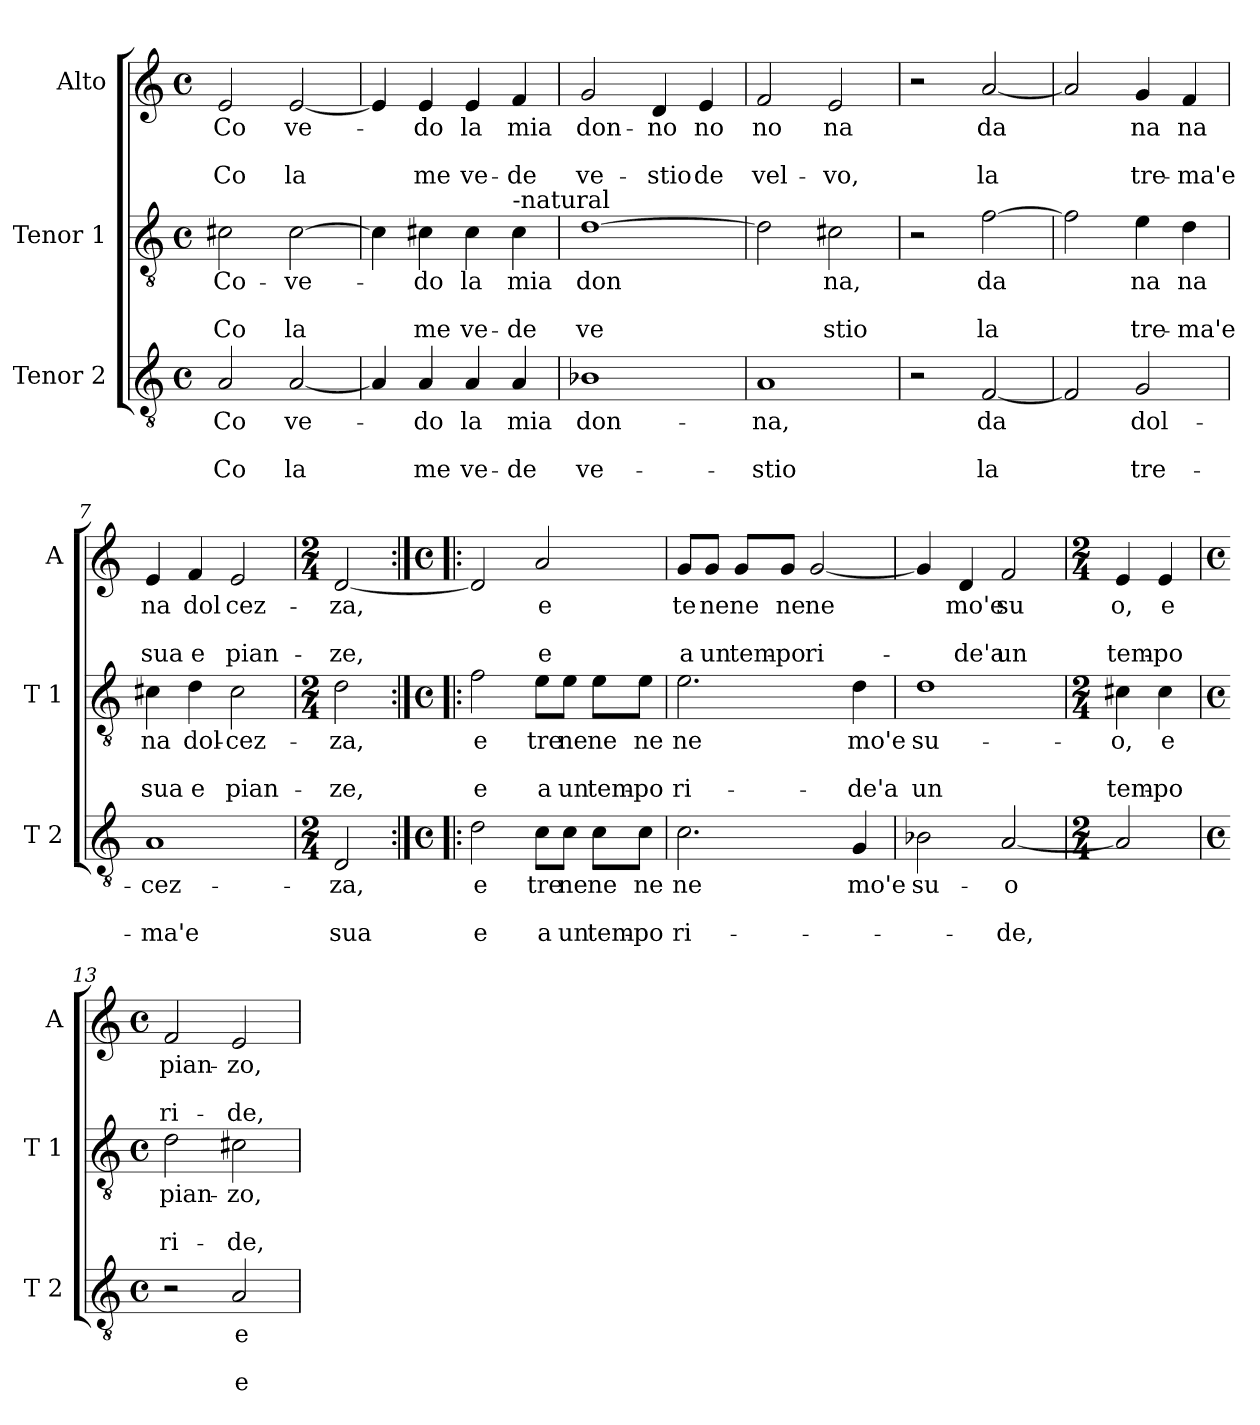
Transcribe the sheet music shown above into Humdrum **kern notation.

**kern	**text	**text	**text	**kern	**text	**text	**text	**kern	**text	**text	**text
*part3	*part3	*part3	*part3	*part2	*part2	*part2	*part2	*part1	*part1	*part1	*part1
*staff3	*staff3	*staff3	*staff3	*staff2	*staff2	*staff2	*staff2	*staff1	*staff1	*staff1	*staff1
*I"Tenor 2	*	*	*	*I"Tenor 1	*	*	*	*I"Alto	*	*	*
*I'T 2	*	*	*	*I'T 1	*	*	*	*I'A	*	*	*
*clefGv2	*	*	*	*clefGv2	*	*	*	*clefG2	*	*	*
*k[]	*	*	*	*k[]	*	*	*	*k[]	*	*	*
*C:	*	*	*	*C:	*	*	*	*C:	*	*	*
*M4/4	*	*	*	*M4/4	*	*	*	*M4/4	*	*	*
*met(c)	*	*	*	*met(c)	*	*	*	*met(c)	*	*	*
=1	=1	=1	=1	=1	=1	=1	=1	=1	=1	=1	=1
!	!LO:LY:b	!	!LO:LY:b	!	!LO:LY:b	!	!LO:LY:b	!	!LO:LY:b	!	!LO:LY:b
2A/	Co	.	Co	2c#X\	Co-	.	Co	2e/	Co	.	Co
!	!LO:LY:b	!	!LO:LY:b	!	!LO:LY:b	!	!LO:LY:b	!	!LO:LY:b	!	!LO:LY:b
[2A/	ve-	.	la	[2c#\	-ve-	.	la	[2e/	ve-	.	la
=2	=2	=2	=2	=2	=2	=2	=2	=2	=2	=2	=2
4A/]	.	.	.	4c#\]	.	.	.	4e/]	.	.	.
!	!LO:LY:b	!	!LO:LY:b	!	!LO:LY:b	!	!LO:LY:b	!	!LO:LY:b	!	!LO:LY:b
4A/	-do	.	me	4c#X\	-do	.	me	4e/	-do	.	me
!	!LO:LY:b	!	!LO:LY:b	!	!LO:LY:b	!	!LO:LY:b	!	!LO:LY:b	!	!LO:LY:b
4A/	la	.	ve-	4c#\	la	.	ve-	4e/	la	.	ve-
!	!	!	!	!LO:TX:a:t=-natural	!	!	!	!	!	!	!
!	!LO:LY:b	!	!LO:LY:b	!	!LO:LY:b	!	!LO:LY:b	!	!LO:LY:b	!	!LO:LY:b
4A/	mia	.	-de	4c#\	mia	.	-de	4f/	mia	.	-de
=3	=3	=3	=3	=3	=3	=3	=3	=3	=3	=3	=3
!	!LO:LY:b	!	!LO:LY:b	!	!LO:LY:b	!	!LO:LY:b	!	!LO:LY:b	!	!LO:LY:b
1B-X	don-	.	ve-	[1d	don	.	ve	2g/	don-	.	ve-
!	!	!	!	!	!	!	!	!	!LO:LY:b	!	!LO:LY:b
.	.	.	.	.	.	.	.	4d/	-no	.	-stio
!	!	!	!	!	!	!	!	!	!LO:LY:b	!	!LO:LY:b
.	.	.	.	.	.	.	.	4e/	no	.	de
=4	=4	=4	=4	=4	=4	=4	=4	=4	=4	=4	=4
!	!LO:LY:b	!	!LO:LY:b	!	!	!	!	!	!LO:LY:b	!	!LO:LY:b
1A	-na,	.	-stio	2d\]	.	.	.	2f/	no	.	vel-
!	!	!	!	!	!LO:LY:b	!	!LO:LY:b	!	!LO:LY:b	!	!LO:LY:b
.	.	.	.	2c#X\	na,	.	stio	2e/	na	.	-vo,
=5	=5	=5	=5	=5	=5	=5	=5	=5	=5	=5	=5
2r	.	.	.	2r	.	.	.	2r	.	.	.
!	!LO:LY:b	!	!LO:LY:b	!	!LO:LY:b	!	!LO:LY:b	!	!LO:LY:b	!	!LO:LY:b
[2F/	da	.	la	[2f\	da	.	la	[2a/	da	.	la
!!LO:LB:g=z
=6	=6	=6	=6	=6	=6	=6	=6	=6	=6	=6	=6
2F/]	.	.	.	2f\]	.	.	.	2a/]	.	.	.
!	!LO:LY:b	!	!LO:LY:b	!	!LO:LY:b	!	!LO:LY:b	!	!LO:LY:b	!	!LO:LY:b
2G/	dol-	.	tre-	4e\	na	.	tre-	4g/	na	.	tre-
!	!	!	!	!	!LO:LY:b	!	!LO:LY:b	!	!LO:LY:b	!	!LO:LY:b
.	.	.	.	4d\	na	.	-ma'e	4f/	na	.	-ma'e
=7	=7	=7	=7	=7	=7	=7	=7	=7	=7	=7	=7
!	!LO:LY:b	!	!LO:LY:b	!	!LO:LY:b	!	!LO:LY:b	!	!LO:LY:b	!	!LO:LY:b
1A	-cez-	.	-ma'e	4c#X\	na	.	sua	4e/	na	.	sua
!	!	!	!	!	!LO:LY:b	!	!LO:LY:b	!	!LO:LY:b	!	!LO:LY:b
.	.	.	.	4d\	dol-	.	e	4f/	dol	.	e
!	!	!	!	!	!LO:LY:b	!	!LO:LY:b	!	!LO:LY:b	!	!LO:LY:b
.	.	.	.	2c#\	-cez-	.	pian-	2e/	cez-	.	pian-
=8	=8	=8	=8	=8	=8	=8	=8	=8	=8	=8	=8
*M2/4	*	*	*	*M2/4	*	*	*	*M2/4	*	*	*
!	!LO:LY:b	!	!LO:LY:b	!	!LO:LY:b	!	!LO:LY:b	!	!LO:LY:b	!	!LO:LY:b
2D/	-za,	.	sua	2d\	-za,	.	-ze,	[2d/	-za,	.	-ze,
=9:|!|:	=9:|!|:	=9:|!|:	=9:|!|:	=9:|!|:	=9:|!|:	=9:|!|:	=9:|!|:	=9:|!|:	=9:|!|:	=9:|!|:	=9:|!|:
*M4/4	*	*	*	*M4/4	*	*	*	*M4/4	*	*	*
*met(c)	*	*	*	*met(c)	*	*	*	*met(c)	*	*	*
!	!LO:LY:b	!	!LO:LY:b	!	!LO:LY:b	!	!LO:LY:b	!	!	!	!
2d\	e	.	e	2f\	e	.	e	2d/]	.	.	.
!	!LO:LY:b	!	!LO:LY:b	!	!LO:LY:b	!	!LO:LY:b	!	!LO:LY:b	!	!LO:LY:b
8c\L	tre	.	a	8e\L	tre	.	a	2a/	e	.	e
!	!LO:LY:b	!	!LO:LY:b	!	!LO:LY:b	!	!LO:LY:b	!	!	!	!
8c\J	ne	.	un	8e\J	ne	.	un	.	.	.	.
!	!LO:LY:b	!	!LO:LY:b	!	!LO:LY:b	!	!LO:LY:b	!	!	!	!
8c\L	ne	.	tem-	8e\L	ne	.	tem-	.	.	.	.
!	!LO:LY:b	!	!LO:LY:b	!	!LO:LY:b	!	!LO:LY:b	!	!	!	!
8c\J	ne	.	-po	8e\J	ne	.	-po	.	.	.	.
!!LO:LB:g=z
=10	=10	=10	=10	=10	=10	=10	=10	=10	=10	=10	=10
!	!LO:LY:b	!	!LO:LY:b	!	!LO:LY:b	!	!LO:LY:b	!	!LO:LY:b	!	!LO:LY:b
2.c\	ne	.	ri-	2.e\	ne	.	ri-	8g/L	te	.	a
!	!	!	!	!	!	!	!	!	!LO:LY:b	!	!LO:LY:b
.	.	.	.	.	.	.	.	8g/J	ne	.	un
!	!	!	!	!	!	!	!	!	!LO:LY:b	!	!LO:LY:b
.	.	.	.	.	.	.	.	8g/L	ne	.	tem-
!	!	!	!	!	!	!	!	!	!LO:LY:b	!	!LO:LY:b
.	.	.	.	.	.	.	.	8g/J	ne	.	-po
!	!	!	!	!	!	!	!	!	!LO:LY:b	!	!LO:LY:b
.	.	.	.	.	.	.	.	[2g/	ne	.	ri-
!	!LO:LY:b	!	!	!	!LO:LY:b	!	!LO:LY:b	!	!	!	!
4G/	mo'e	.	.	4d\	mo'e	.	-de'a	.	.	.	.
=11	=11	=11	=11	=11	=11	=11	=11	=11	=11	=11	=11
!	!LO:LY:b	!	!	!	!LO:LY:b	!	!LO:LY:b	!	!	!	!
2B-X\	su-	.	.	1d	su-	.	un	4g/]	.	.	.
!	!	!	!	!	!	!	!	!	!LO:LY:b	!	!LO:LY:b
.	.	.	.	.	.	.	.	4d/	mo'e	.	-de'a
!	!LO:LY:b	!	!LO:LY:b	!	!	!	!	!	!LO:LY:b	!	!LO:LY:b
[2A/	-o	.	-de,	.	.	.	.	2f/	su	.	un
=12	=12	=12	=12	=12	=12	=12	=12	=12	=12	=12	=12
*M2/4	*	*	*	*M2/4	*	*	*	*M2/4	*	*	*
!	!	!	!	!	!LO:LY:b	!	!LO:LY:b	!	!LO:LY:b	!	!LO:LY:b
2A/]	.	.	.	4c#X\	-o,	.	tem-	4e/	o,	.	tem-
!	!	!	!	!	!LO:LY:b	!	!LO:LY:b	!	!LO:LY:b	!	!LO:LY:b
.	.	.	.	4c#\	e	.	-po	4e/	e	.	-po
=13	=13	=13	=13	=13	=13	=13	=13	=13	=13	=13	=13
*M4/4	*	*	*	*M4/4	*	*	*	*M4/4	*	*	*
*met(c)	*	*	*	*met(c)	*	*	*	*met(c)	*	*	*
!	!	!	!	!	!LO:LY:b	!	!LO:LY:b	!	!LO:LY:b	!	!LO:LY:b
2r	.	.	.	2d\	pian-	.	ri-	2f/	pian-	.	ri-
!	!LO:LY:b	!	!LO:LY:b	!	!LO:LY:b	!	!LO:LY:b	!	!LO:LY:b	!	!LO:LY:b
2A/	e	.	e	2c#X\	-zo,	.	-de,	2e/	-zo,	.	-de,
=	=	=	=	=	=	=	=	=	=	=	=
*-	*-	*-	*-	*-	*-	*-	*-	*-	*-	*-	*-
